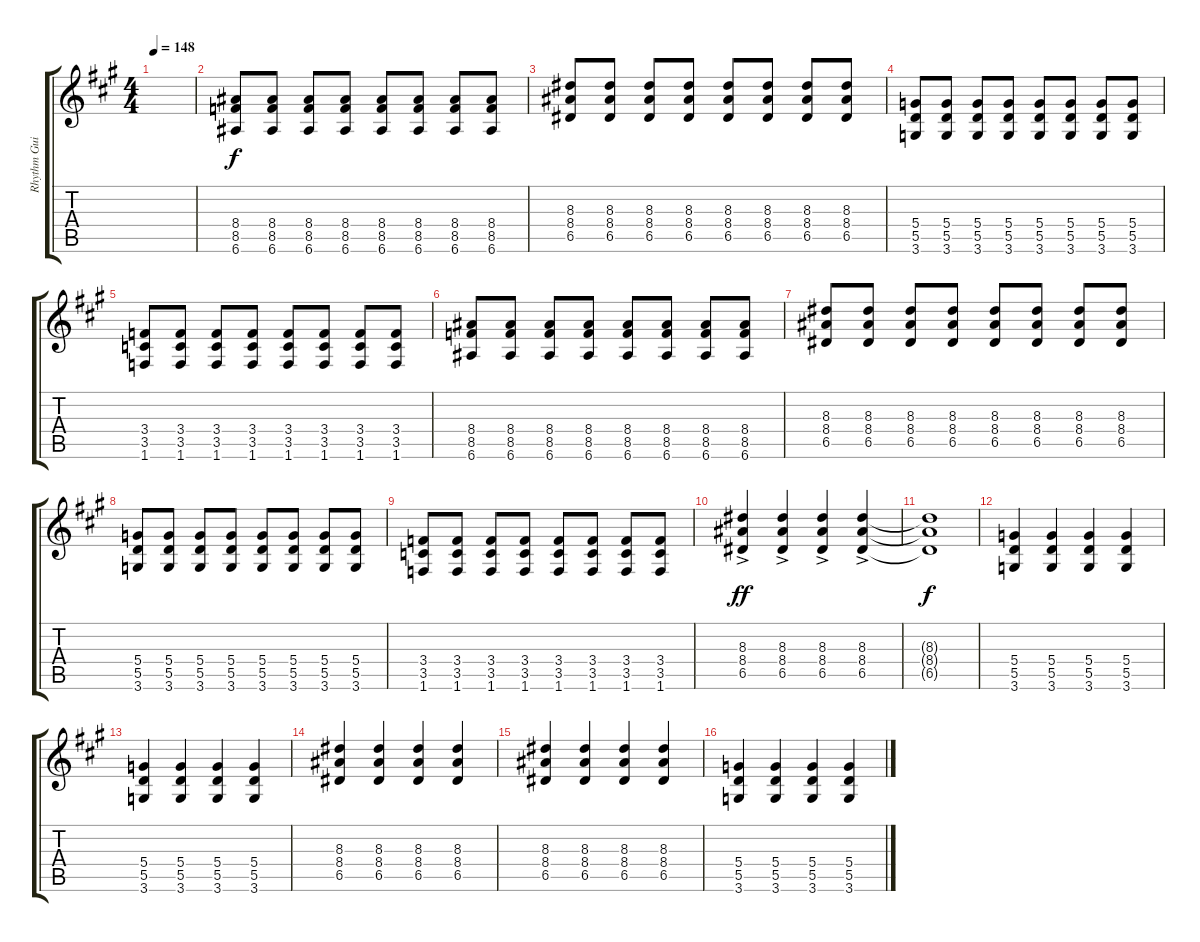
\track ("Rhythm Guitar" "Rhythm Gui") {instrument distortionguitar}
\staff {score tabs}
\tuning (E4 B3 G3 D3 A2 E2) {hide}
\ts (4 4)
\tempo 148
\clef g2
\ks a
|
(8.4 8.5 6.6).8{dy f} (8.4 8.5 6.6).8 (8.4 8.5 6.6).8 (8.4 8.5 6.6).8 (8.4 8.5 6.6).8 (8.4 8.5 6.6).8 (8.4 8.5 6.6).8 (8.4 8.5 6.6).8 |
(8.3 8.4 6.5).8 (8.3 8.4 6.5).8 (8.3 8.4 6.5).8 (8.3 8.4 6.5).8 (8.3 8.4 6.5).8 (8.3 8.4 6.5).8 (8.3 8.4 6.5).8 (8.3 8.4 6.5).8 |
(5.4 5.5 3.6).8 (5.4 5.5 3.6).8 (5.4 5.5 3.6).8 (5.4 5.5 3.6).8 (5.4 5.5 3.6).8 (5.4 5.5 3.6).8 (5.4 5.5 3.6).8 (5.4 5.5 3.6).8 |
(3.4 3.5 1.6).8 (3.4 3.5 1.6).8 (3.4 3.5 1.6).8 (3.4 3.5 1.6).8 (3.4 3.5 1.6).8 (3.4 3.5 1.6).8 (3.4 3.5 1.6).8 (3.4 3.5 1.6).8 |
(8.4 8.5 6.6).8 (8.4 8.5 6.6).8 (8.4 8.5 6.6).8 (8.4 8.5 6.6).8 (8.4 8.5 6.6).8 (8.4 8.5 6.6).8 (8.4 8.5 6.6).8 (8.4 8.5 6.6).8 |
(8.3 8.4 6.5).8 (8.3 8.4 6.5).8 (8.3 8.4 6.5).8 (8.3 8.4 6.5).8 (8.3 8.4 6.5).8 (8.3 8.4 6.5).8 (8.3 8.4 6.5).8 (8.3 8.4 6.5).8 |
(5.4 5.5 3.6).8 (5.4 5.5 3.6).8 (5.4 5.5 3.6).8 (5.4 5.5 3.6).8 (5.4 5.5 3.6).8 (5.4 5.5 3.6).8 (5.4 5.5 3.6).8 (5.4 5.5 3.6).8 |
(3.4 3.5 1.6).8 (3.4 3.5 1.6).8 (3.4 3.5 1.6).8 (3.4 3.5 1.6).8 (3.4 3.5 1.6).8 (3.4 3.5 1.6).8 (3.4 3.5 1.6).8 (3.4 3.5 1.6).8 |
(8.3{ac} 8.4{ac} 6.5{ac}).4{dy ff} (8.3{ac} 8.4{ac} 6.5{ac}).4 (8.3{ac} 8.4{ac} 6.5{ac}).4 (8.3{ac} 8.4{ac} 6.5{ac}).4 |
(8.3{t} 8.4{t} 6.5{t}).1{dy f} |
(5.4 5.5 3.6).4 (5.4 5.5 3.6).4 (5.4 5.5 3.6).4 (5.4 5.5 3.6).4 |
(5.4 5.5 3.6).4 (5.4 5.5 3.6).4 (5.4 5.5 3.6).4 (5.4 5.5 3.6).4 |
(8.3 8.4 6.5).4 (8.3 8.4 6.5).4 (8.3 8.4 6.5).4 (8.3 8.4 6.5).4 |
(8.3 8.4 6.5).4 (8.3 8.4 6.5).4 (8.3 8.4 6.5).4 (8.3 8.4 6.5).4 |
(5.4 5.5 3.6).4 (5.4 5.5 3.6).4 (5.4 5.5 3.6).4 (5.4 5.5 3.6).4
